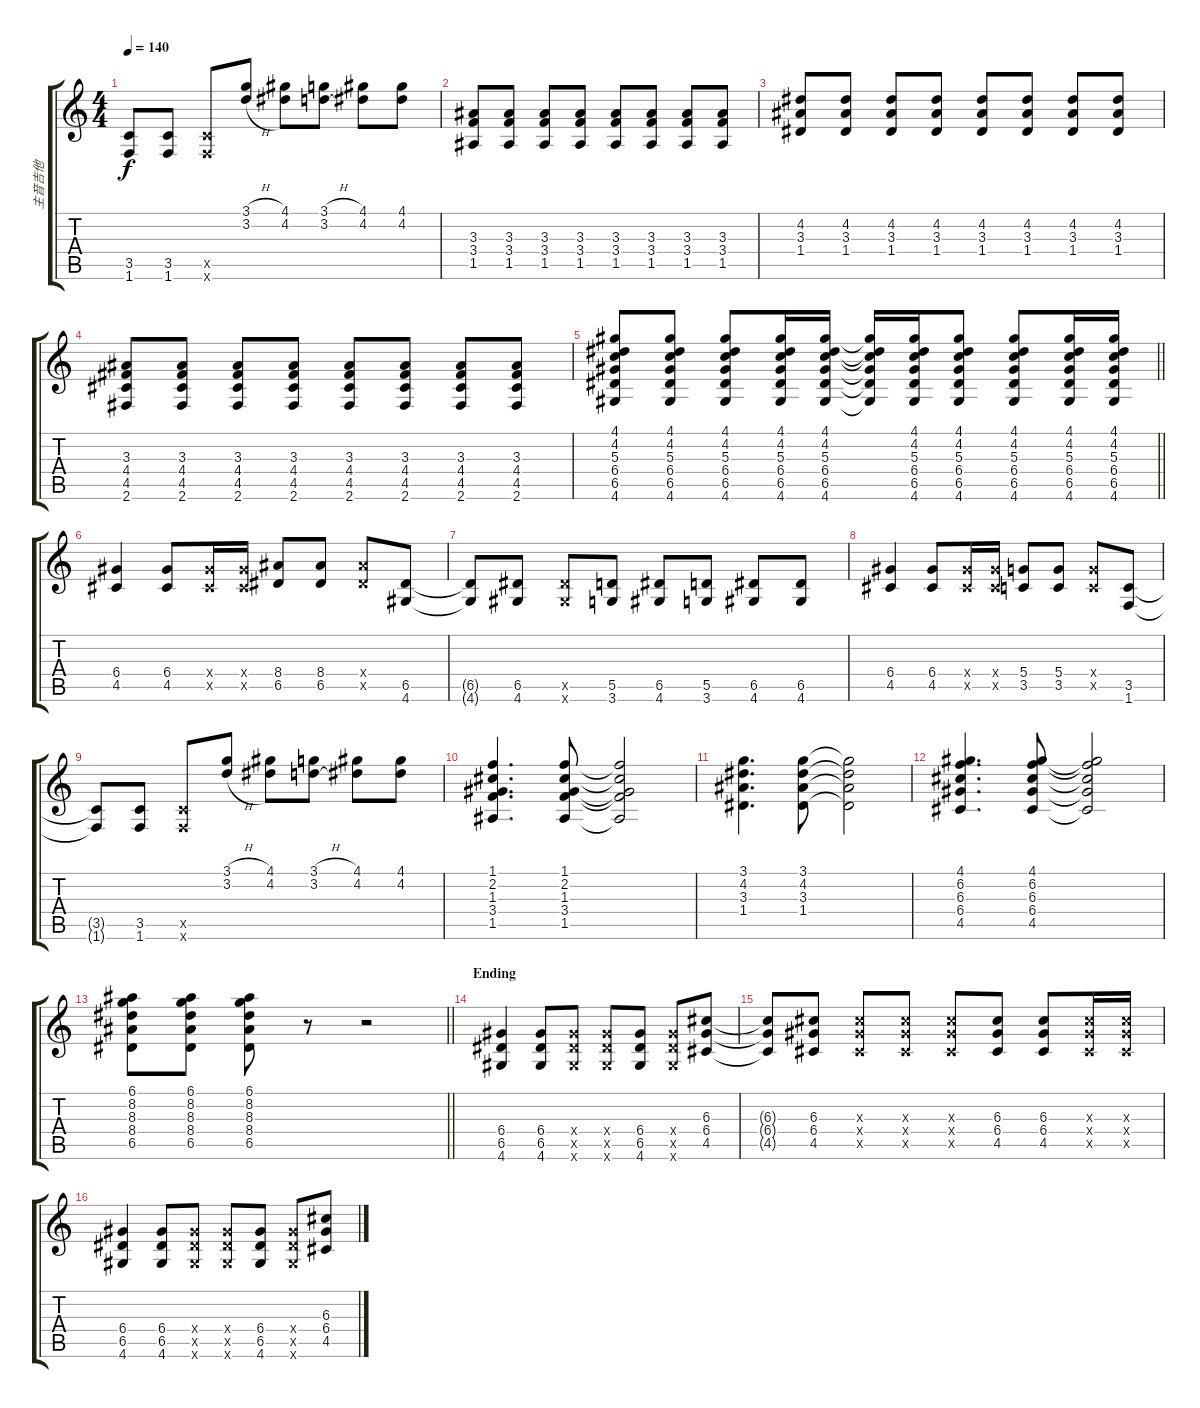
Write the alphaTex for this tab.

\track ("主音吉他" "主音吉他") {instrument overdrivenguitar}
\staff {score tabs}
\tuning (E4 B3 G3 D3 A2 E2) {hide}
\ts (4 4)
\tempo 140
\clef g2
\ks c
(3.5{t} 1.6{t}).8{dy f} (3.5 1.6).8 (3.5{x} 1.6{x}).8 (3.1{h} 3.2{h}).8 (4.1 4.2).8 (3.1{h} 3.2{h}).8 (4.1 4.2).8 (4.1 4.2).8 |
(3.3 3.4 1.5).8 (3.3 3.4 1.5).8 (3.3 3.4 1.5).8 (3.3 3.4 1.5).8 (3.3 3.4 1.5).8 (3.3 3.4 1.5).8 (3.3 3.4 1.5).8 (3.3 3.4 1.5).8 |
(4.2 3.3 1.4).8 (4.2 3.3 1.4).8 (4.2 3.3 1.4).8 (4.2 3.3 1.4).8 (4.2 3.3 1.4).8 (4.2 3.3 1.4).8 (4.2 3.3 1.4).8 (4.2 3.3 1.4).8 |
(3.3 4.4 4.5 2.6).8 (3.3 4.4 4.5 2.6).8 (3.3 4.4 4.5 2.6).8 (3.3 4.4 4.5 2.6).8 (3.3 4.4 4.5 2.6).8 (3.3 4.4 4.5 2.6).8 (3.3 4.4 4.5 2.6).8 (3.3 4.4 4.5 2.6).8 |
\barLineRight lightlight
(4.1 4.2 5.3 6.4 6.5 4.6).8 (4.1 4.2 5.3 6.4 6.5 4.6).8 (4.1 4.2 5.3 6.4 6.5 4.6).8 (4.1 4.2 5.3 6.4 6.5 4.6).16 (4.1 4.2 5.3 6.4 6.5 4.6).16 (4.1{t} 4.2{t} 5.3{t} 6.4{t} 6.5{t} 4.6{t}).16 (4.1 4.2 5.3 6.4 6.5 4.6).16 (4.1 4.2 5.3 6.4 6.5 4.6).8 (4.1 4.2 5.3 6.4 6.5 4.6).8 (4.1 4.2 5.3 6.4 6.5 4.6).16 (4.1 4.2 5.3 6.4 6.5 4.6).16 |
(6.4 4.5).4 (6.4 4.5).8 (6.4{x} 4.5{x}).16 (6.4{x} 4.5{x}).16 (8.4 6.5).8 (8.4 6.5).8 (8.4{x} 6.5{x}).8 (6.5 4.6).8 |
(6.5{t} 4.6{t}).8 (6.5 4.6).8 (6.5{x} 4.6{x}).8 (5.5 3.6).8 (6.5 4.6).8 (5.5 3.6).8 (6.5 4.6).8 (6.5 4.6).8 |
(6.4 4.5).4 (6.4 4.5).8 (6.4{x} 4.5{x}).16 (6.4{x} 4.5{x}).16 (5.4 3.5).8 (5.4 3.5).8 (5.4{x} 3.5{x}).8 (3.5 1.6).8 |
(3.5{t} 1.6{t}).8 (3.5 1.6).8 (3.5{x} 1.6{x}).8 (3.1{h} 3.2{h}).8 (4.1 4.2).8 (3.1{h} 3.2{h}).8 (4.1 4.2).8 (4.1 4.2).8 |
(1.1 2.2 1.3 3.4 1.5).4{d} (1.1 2.2 1.3 3.4 1.5).8 (1.1{t} 2.2{t} 1.3{t} 3.4{t} 1.5{t}).2 |
(3.1 4.2 3.3 1.4).4{d} (3.1 4.2 3.3 1.4).8 (3.1{t} 4.2{t} 3.3{t} 1.4{t}).2 |
(4.1 6.2 6.3 6.4 4.5).4{d} (4.1 6.2 6.3 6.4 4.5).8 (4.1{t} 6.2{t} 6.3{t} 6.4{t} 4.5{t}).2 |
\barLineRight lightlight
(6.1 8.2 8.3 8.4 6.5).8 (6.1 8.2 8.3 8.4 6.5).8 (6.1 8.2 8.3 8.4 6.5).8 r.8 r.2 |
\section ("" "Ending")
(6.4 6.5 4.6).4 (6.4 6.5 4.6).8 (6.4{x} 6.5{x} 4.6{x}).8 (6.4{x} 6.5{x} 4.6{x}).8 (6.4 6.5 4.6).8 (6.4{x} 6.5{x} 4.6{x}).8 (6.3 6.4 4.5).8 |
(6.3{t} 6.4{t} 4.5{t}).8 (6.3 6.4 4.5).8 (6.3{x} 6.4{x} 4.5{x}).8 (6.3{x} 6.4{x} 4.5{x}).8 (6.3{x} 6.4{x} 4.5{x}).8 (6.3 6.4 4.5).8 (6.3 6.4 4.5).8 (6.3{x} 6.4{x} 4.5{x}).16 (6.3{x} 6.4{x} 4.5{x}).16 |
(6.4 6.5 4.6).4 (6.4 6.5 4.6).8 (6.4{x} 6.5{x} 4.6{x}).8 (6.4{x} 6.5{x} 4.6{x}).8 (6.4 6.5 4.6).8 (6.4{x} 6.5{x} 4.6{x}).8 (6.3 6.4 4.5).8
